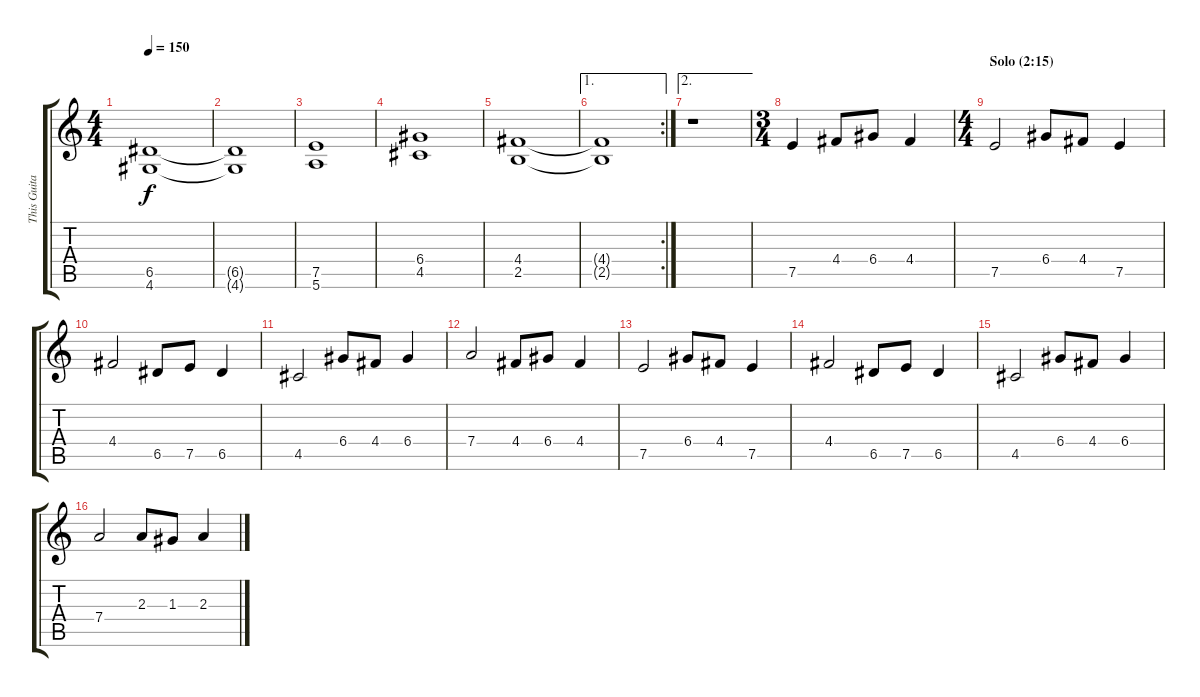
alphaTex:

\track ("This Guitar Only For Sound" "This Guita") {instrument distortionguitar}
\staff {score tabs}
\tuning (E4 B3 G3 D3 A2 E2) {hide}
\ts (4 4)
\tempo 150
\clef g2
\ks c
(6.5 4.6).1{dy f} |
(6.5{t} 4.6{t}).1 |
(7.5 5.6).1 |
(6.4 4.5).1 |
(4.4 2.5).1 |
\ae 1
\rc 2
(4.4{t} 2.5{t}).1 |
\ae 2
r.1 |
\ts (3 4)
7.5.4{volume 8} 4.4.8 6.4.8 4.4.4 |
\ts (4 4)
\section ("" "Solo (2:15)")
7.5.2 6.4.8 4.4.8 7.5.4 |
4.4.2 6.5.8 7.5.8 6.5.4 |
4.5.2 6.4.8 4.4.8 6.4.4 |
7.4.2 4.4.8 6.4.8 4.4.4 |
7.5.2 6.4.8 4.4.8 7.5.4 |
4.4.2 6.5.8 7.5.8 6.5.4 |
4.5.2 6.4.8 4.4.8 6.4.4 |
7.4.2 2.3.8 1.3.8 2.3.4
